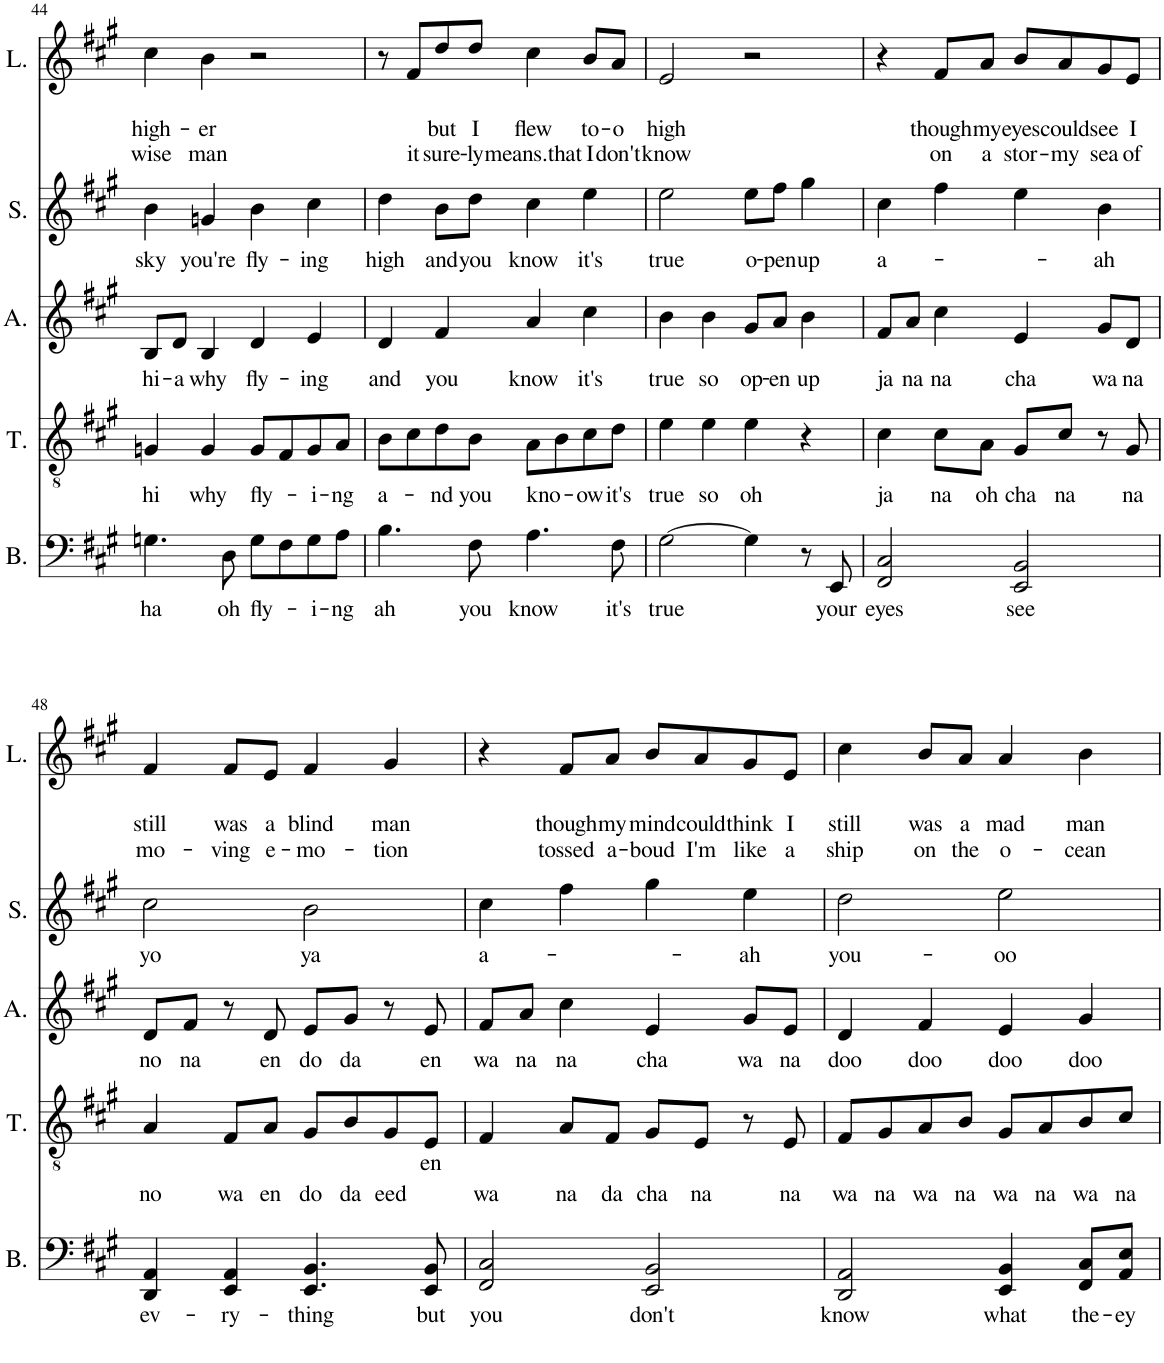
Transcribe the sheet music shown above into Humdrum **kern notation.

**kern	**text	**kern	**text	**kern	**text	**kern	**text	**kern	**text	**text	**text
*part5	*part5	*part4	*part4	*part3	*part3	*part2	*part2	*part1	*part1	*part1	*part1
*staff5	*staff5	*staff4	*staff4	*staff3	*staff3	*staff2	*staff2	*staff1	*staff1	*staff1	*staff1
*I"Ba$$	*	*I"Tenor	*	*I"Alto	*	*I"Soprano	*	*I"Lead	*	*	*
*I'B.	*	*I'T.	*	*I'A.	*	*I'S.	*	*I'L.	*	*	*
!!LO:PB:g=z
*clefF4	*	*clefGv2	*	*clefG2	*	*clefG2	*	*clefG2	*	*	*
*k[f#c#g#]	*	*k[f#c#g#]	*	*k[f#c#g#]	*	*k[f#c#g#]	*	*k[f#c#g#]	*	*	*
*M4/4	*	*M4/4	*	*M4/4	*	*M4/4	*	*M4/4	*	*	*
=44	=44	=44	=44	=44	=44	=44	=44	=44	=44	=44	=44
!	!LO:LY:b	!	!LO:LY:b	!	!LO:LY:b	!	!LO:LY:b	!	!	!LO:LY:b	!LO:LY:b
4.Gn\	ha	4Gn/	hi	8B/L	hi-	4b\	sky	4cc#\	.	high-	wise
!	!	!	!	!	!LO:LY:b	!	!	!	!	!	!
.	.	.	.	8d/J	-a-	.	.	.	.	.	.
!	!	!	!LO:LY:b	!	!LO:LY:b	!	!LO:LY:b	!	!	!LO:LY:b	!LO:LY:b
.	.	4G/	why	4B/	-why	4gn/	you're	4b\	.	-er	man
!	!LO:LY:b	!	!	!	!	!	!	!	!	!	!
8D\	oh	.	.	.	.	.	.	.	.	.	.
!	!LO:LY:b	!	!LO:LY:b	!	!LO:LY:b	!	!LO:LY:b	!	!	!	!
8G\L	fly-	8G/L	fly-	4d/	fly-	4b\	fly-	2r	.	.	.
8F#\	.	8F#/	.	.	.	.	.	.	.	.	.
!	!LO:LY:b	!	!LO:LY:b	!	!LO:LY:b	!	!LO:LY:b	!	!	!	!
8G\	-i-	8G/	-i-	4e/	-ing	4cc#\	-ing	.	.	.	.
!	!LO:LY:b	!	!LO:LY:b	!	!	!	!	!	!	!	!
8A\J	-ng	8A/J	-ng	.	.	.	.	.	.	.	.
=45	=45	=45	=45	=45	=45	=45	=45	=45	=45	=45	=45
!	!LO:LY:b	!	!LO:LY:b	!	!LO:LY:b	!	!LO:LY:b	!	!	!	!
4.B\	ah	8B\L	a-	4d/	and	4dd\	high	8r	.	.	.
!	!	!	!	!	!	!	!	!	!	!	!LO:LY:b
.	.	8c#\	.	.	.	.	.	8f#/L	.	.	it
!	!	!	!LO:LY:b	!	!LO:LY:b	!	!LO:LY:b	!	!	!LO:LY:b	!LO:LY:b
.	.	8d\	-nd	4f#/	you	8b\L	and	8dd/	.	but	sure-
!	!LO:LY:b	!	!LO:LY:b	!	!	!	!LO:LY:b	!	!	!LO:LY:b	!LO:LY:b
8F#\	you	8B\J	you	.	.	8dd\J	you	8dd/J	.	I	-ly
!	!LO:LY:b	!	!LO:LY:b	!	!LO:LY:b	!	!LO:LY:b	!	!	!LO:LY:b	!LO:LY:b
4.A\	know	8A\L	kno-	4a/	know	4cc#\	know	4cc#\	.	flew	means.that
.	.	8B\	.	.	.	.	.	.	.	.	.
!	!	!	!LO:LY:b	!	!LO:LY:b	!	!LO:LY:b	!	!	!LO:LY:b	!LO:LY:b
.	.	8c#\	-ow	4cc#\	it's	4ee\	it's	8b/L	.	to-	I
!	!LO:LY:b	!	!LO:LY:b	!	!	!	!	!	!	!LO:LY:b	!LO:LY:b
8F#\	it's	8d\J	it's	.	.	.	.	8a/J	.	-o	don't
=46	=46	=46	=46	=46	=46	=46	=46	=46	=46	=46	=46
!	!LO:LY:b	!	!LO:LY:b	!	!LO:LY:b	!	!LO:LY:b	!	!	!LO:LY:b	!LO:LY:b
[2G#\	true	4e\	true	4b\	true	2ee\	true	2e/	.	high	know
!	!	!	!LO:LY:b	!	!LO:LY:b	!	!	!	!	!	!
.	.	4e\	so	4b\	so	.	.	.	.	.	.
!	!	!	!LO:LY:b	!	!LO:LY:b	!	!LO:LY:b	!	!	!	!
4G#\]	.	4e\	oh	8g#/L	op-	8ee\L	o-	2r	.	.	.
!	!	!	!	!	!LO:LY:b	!	!LO:LY:b	!	!	!	!
.	.	.	.	8a/J	-en	8ff#\J	-pen	.	.	.	.
!	!	!	!	!	!LO:LY:b	!	!LO:LY:b	!	!	!	!
8r	.	4r	.	4b\	up	4gg#\	up	.	.	.	.
!	!LO:LY:b	!	!	!	!	!	!	!	!	!	!
8EE/	your	.	.	.	.	.	.	.	.	.	.
=47	=47	=47	=47	=47	=47	=47	=47	=47	=47	=47	=47
!	!LO:LY:b	!	!LO:LY:b	!	!LO:LY:b	!	!LO:LY:b	!	!	!	!
2FF#/ 2C#/	eyes	4c#\	ja	8f#/L	ja	4cc#\	a-	4r	.	.	.
!	!	!	!	!	!LO:LY:b	!	!	!	!	!	!
.	.	.	.	8a/J	na	.	.	.	.	.	.
!	!	!	!LO:LY:b	!	!LO:LY:b	!	!	!	!	!LO:LY:b	!LO:LY:b
.	.	8c#\L	na	4cc#\	na	4ff#\	.	8f#/L	.	though	on
!	!	!	!LO:LY:b	!	!	!	!	!	!	!LO:LY:b	!LO:LY:b
.	.	8A\J	oh	.	.	.	.	8a/J	.	my	a
!	!LO:LY:b	!	!LO:LY:b	!	!LO:LY:b	!	!	!	!	!LO:LY:b	!LO:LY:b
2EE/ 2BB/	see	8G#/L	cha	4e/	cha	4ee\	.	8b/L	.	eyes	stor-
!	!	!	!LO:LY:b	!	!	!	!	!	!	!LO:LY:b	!LO:LY:b
.	.	8c#/J	na	.	.	.	.	8a/	.	could	-my
!	!	!	!	!	!LO:LY:b	!	!LO:LY:b	!	!	!LO:LY:b	!LO:LY:b
.	.	8r	.	8g#/L	wa	4b\	-ah	8g#/	.	see	sea
!	!	!	!LO:LY:b	!	!LO:LY:b	!	!	!	!	!LO:LY:b	!LO:LY:b
.	.	8G#/	na	8d/J	na	.	.	8e/J	.	I	of
!!LO:LB:g=z
=48	=48	=48	=48	=48	=48	=48	=48	=48	=48	=48	=48
!	!LO:LY:b	!	!LO:LY:b	!	!LO:LY:b	!	!LO:LY:b	!	!	!LO:LY:b	!LO:LY:b
4DD/ 4AA/	ev-	4A/	no	8d/L	no	2cc#\	yo	4f#/	.	still	mo-
!	!	!	!	!	!LO:LY:b	!	!	!	!	!	!
.	.	.	.	8f#/J	na	.	.	.	.	.	.
!	!LO:LY:b	!	!LO:LY:b	!	!	!	!	!	!	!LO:LY:b	!LO:LY:b
4EE/ 4AA/	-ry-	8F#/L	wa	8r	.	.	.	8f#/L	.	was	-ving
!	!	!	!LO:LY:b	!	!LO:LY:b	!	!	!	!	!LO:LY:b	!LO:LY:b
.	.	8A/J	en	8d/	en	.	.	8e/J	.	a	e-
!	!LO:LY:b	!	!LO:LY:b	!	!LO:LY:b	!	!LO:LY:b	!	!	!LO:LY:b	!LO:LY:b
4.EE/ 4.BB/	-thing	8G#/L	do	8e/L	do	2b\	ya	4f#/	.	blind	-mo-
!	!	!	!LO:LY:b	!	!LO:LY:b	!	!	!	!	!	!
.	.	8B/	da	8g#/J	da	.	.	.	.	.	.
!	!	!	!LO:LY:b	!	!	!	!	!	!	!LO:LY:b	!LO:LY:b
.	.	8G#/	eed	8r	.	.	.	4g#/	.	man	-tion
!	!LO:LY:b	!	!LO:LY:b	!	!LO:LY:b	!	!	!	!	!	!
8EE/ 8BB/	but	8E/J	en	8e/	en	.	.	.	.	.	.
=49	=49	=49	=49	=49	=49	=49	=49	=49	=49	=49	=49
!	!LO:LY:b	!	!LO:LY:b	!	!LO:LY:b	!	!LO:LY:b	!	!	!	!
2FF#/ 2C#/	you	4F#/	wa	8f#/L	wa	4cc#\	a-	4r	.	.	.
!	!	!	!	!	!LO:LY:b	!	!	!	!	!	!
.	.	.	.	8a/J	na	.	.	.	.	.	.
!	!	!	!LO:LY:b	!	!LO:LY:b	!	!	!	!	!LO:LY:b	!LO:LY:b
.	.	8A/L	na	4cc#\	na	4ff#\	.	8f#/L	.	though	tossed
!	!	!	!LO:LY:b	!	!	!	!	!	!	!LO:LY:b	!LO:LY:b
.	.	8F#/J	da	.	.	.	.	8a/J	.	my	a-
!	!LO:LY:b	!	!LO:LY:b	!	!LO:LY:b	!	!	!	!	!LO:LY:b	!LO:LY:b
2EE/ 2BB/	don't	8G#/L	cha	4e/	cha	4gg#\	.	8b/L	.	mind	-boud
!	!	!	!LO:LY:b	!	!	!	!	!	!	!LO:LY:b	!LO:LY:b
.	.	8E/J	na	.	.	.	.	8a/	.	could	I'm
!	!	!	!	!	!LO:LY:b	!	!LO:LY:b	!	!	!LO:LY:b	!LO:LY:b
.	.	8r	.	8g#/L	wa	4ee\	-ah	8g#/	.	think	like
!	!	!	!LO:LY:b	!	!LO:LY:b	!	!	!	!	!LO:LY:b	!LO:LY:b
.	.	8E/	na	8e/J	na	.	.	8e/J	.	I	a
=50	=50	=50	=50	=50	=50	=50	=50	=50	=50	=50	=50
!	!LO:LY:b	!	!LO:LY:b	!	!LO:LY:b	!	!LO:LY:b	!	!	!LO:LY:b	!LO:LY:b
2DD/ 2AA/	know	8F#/L	wa	4d/	doo	2dd\	you-	4cc#\	.	still	ship
!	!	!	!LO:LY:b	!	!	!	!	!	!	!	!
.	.	8G#/	na	.	.	.	.	.	.	.	.
!	!	!	!LO:LY:b	!	!LO:LY:b	!	!	!	!	!LO:LY:b	!LO:LY:b
.	.	8A/	wa	4f#/	doo	.	.	8b/L	.	was	on
!	!	!	!LO:LY:b	!	!	!	!	!	!	!LO:LY:b	!LO:LY:b
.	.	8B/J	na	.	.	.	.	8a/J	.	a	the
!	!LO:LY:b	!	!LO:LY:b	!	!LO:LY:b	!	!LO:LY:b	!	!	!LO:LY:b	!LO:LY:b
4EE/ 4BB/	what	8G#/L	wa	4e/	doo	2ee\	oo	4a/	.	mad	o-
!	!	!	!LO:LY:b	!	!	!	!	!	!	!	!
.	.	8A/	na	.	.	.	.	.	.	.	.
!	!LO:LY:b	!	!LO:LY:b	!	!LO:LY:b	!	!	!	!	!LO:LY:b	!LO:LY:b
8FF#/ 8C#/L	the-	8B/	wa	4g#/	doo	.	.	4b\	.	man	-cean
!	!LO:LY:b	!	!LO:LY:b	!	!	!	!	!	!	!	!
8AA/ 8E/J	-ey	8c#/J	na	.	.	.	.	.	.	.	.
=	=	=	=	=	=	=	=	=	=	=	=
*-	*-	*-	*-	*-	*-	*-	*-	*-	*-	*-	*-
